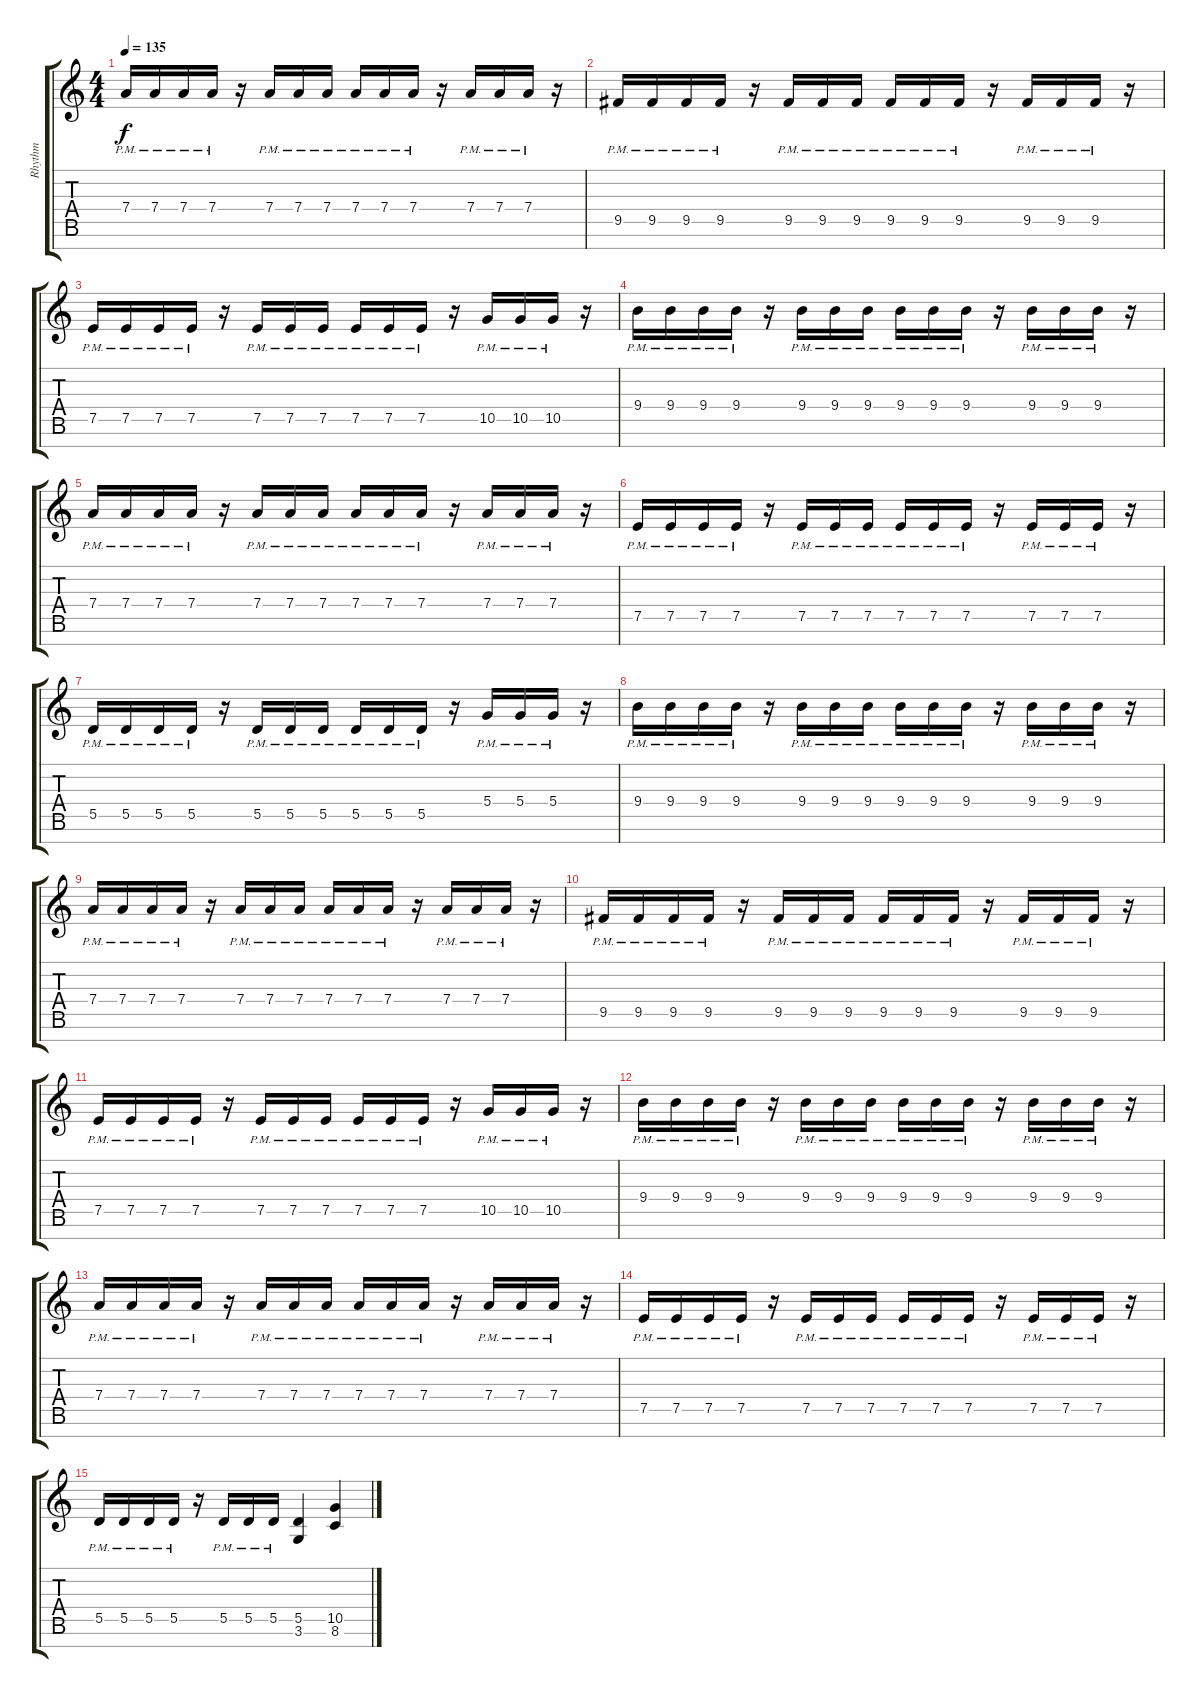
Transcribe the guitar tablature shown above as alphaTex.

\track ("Rhythm" "Rhythm") {instrument distortionguitar}
\staff {score tabs}
\tuning (E4 B3 G3 D3 A2 E2 B1) {hide}
\ts (4 4)
\tempo 135
\clef g2
\ks c
7.4{pm}.16{dy f} 7.4{pm}.16 7.4{pm}.16 7.4{pm}.16 r.16 7.4{pm}.16 7.4{pm}.16 7.4{pm}.16 7.4{pm}.16 7.4{pm}.16 7.4{pm}.16 r.16 7.4{pm}.16 7.4{pm}.16 7.4{pm}.16 r.16 |
9.5{pm}.16 9.5{pm}.16 9.5{pm}.16 9.5{pm}.16 r.16 9.5{pm}.16 9.5{pm}.16 9.5{pm}.16 9.5{pm}.16 9.5{pm}.16 9.5{pm}.16 r.16 9.5{pm}.16 9.5{pm}.16 9.5{pm}.16 r.16 |
7.5{pm}.16 7.5{pm}.16 7.5{pm}.16 7.5{pm}.16 r.16 7.5{pm}.16 7.5{pm}.16 7.5{pm}.16 7.5{pm}.16 7.5{pm}.16 7.5{pm}.16 r.16 10.5{pm}.16 10.5{pm}.16 10.5{pm}.16 r.16 |
9.4{pm}.16 9.4{pm}.16 9.4{pm}.16 9.4{pm}.16 r.16 9.4{pm}.16 9.4{pm}.16 9.4{pm}.16 9.4{pm}.16 9.4{pm}.16 9.4{pm}.16 r.16 9.4{pm}.16 9.4{pm}.16 9.4{pm}.16 r.16 |
7.4{pm}.16 7.4{pm}.16 7.4{pm}.16 7.4{pm}.16 r.16 7.4{pm}.16 7.4{pm}.16 7.4{pm}.16 7.4{pm}.16 7.4{pm}.16 7.4{pm}.16 r.16 7.4{pm}.16 7.4{pm}.16 7.4{pm}.16 r.16 |
7.5{pm}.16 7.5{pm}.16 7.5{pm}.16 7.5{pm}.16 r.16 7.5{pm}.16 7.5{pm}.16 7.5{pm}.16 7.5{pm}.16 7.5{pm}.16 7.5{pm}.16 r.16 7.5{pm}.16 7.5{pm}.16 7.5{pm}.16 r.16 |
5.5{pm}.16 5.5{pm}.16 5.5{pm}.16 5.5{pm}.16 r.16 5.5{pm}.16 5.5{pm}.16 5.5{pm}.16 5.5{pm}.16 5.5{pm}.16 5.5{pm}.16 r.16 5.4{pm}.16 5.4{pm}.16 5.4{pm}.16 r.16 |
9.4{pm}.16 9.4{pm}.16 9.4{pm}.16 9.4{pm}.16 r.16 9.4{pm}.16 9.4{pm}.16 9.4{pm}.16 9.4{pm}.16 9.4{pm}.16 9.4{pm}.16 r.16 9.4{pm}.16 9.4{pm}.16 9.4{pm}.16 r.16 |
7.4{pm}.16 7.4{pm}.16 7.4{pm}.16 7.4{pm}.16 r.16 7.4{pm}.16 7.4{pm}.16 7.4{pm}.16 7.4{pm}.16 7.4{pm}.16 7.4{pm}.16 r.16 7.4{pm}.16 7.4{pm}.16 7.4{pm}.16 r.16 |
9.5{pm}.16 9.5{pm}.16 9.5{pm}.16 9.5{pm}.16 r.16 9.5{pm}.16 9.5{pm}.16 9.5{pm}.16 9.5{pm}.16 9.5{pm}.16 9.5{pm}.16 r.16 9.5{pm}.16 9.5{pm}.16 9.5{pm}.16 r.16 |
7.5{pm}.16 7.5{pm}.16 7.5{pm}.16 7.5{pm}.16 r.16 7.5{pm}.16 7.5{pm}.16 7.5{pm}.16 7.5{pm}.16 7.5{pm}.16 7.5{pm}.16 r.16 10.5{pm}.16 10.5{pm}.16 10.5{pm}.16 r.16 |
9.4{pm}.16 9.4{pm}.16 9.4{pm}.16 9.4{pm}.16 r.16 9.4{pm}.16 9.4{pm}.16 9.4{pm}.16 9.4{pm}.16 9.4{pm}.16 9.4{pm}.16 r.16 9.4{pm}.16 9.4{pm}.16 9.4{pm}.16 r.16 |
7.4{pm}.16 7.4{pm}.16 7.4{pm}.16 7.4{pm}.16 r.16 7.4{pm}.16 7.4{pm}.16 7.4{pm}.16 7.4{pm}.16 7.4{pm}.16 7.4{pm}.16 r.16 7.4{pm}.16 7.4{pm}.16 7.4{pm}.16 r.16 |
7.5{pm}.16 7.5{pm}.16 7.5{pm}.16 7.5{pm}.16 r.16 7.5{pm}.16 7.5{pm}.16 7.5{pm}.16 7.5{pm}.16 7.5{pm}.16 7.5{pm}.16 r.16 7.5{pm}.16 7.5{pm}.16 7.5{pm}.16 r.16 |
5.5{pm}.16 5.5{pm}.16 5.5{pm}.16 5.5{pm}.16 r.16 5.5{pm}.16 5.5{pm}.16 5.5{pm}.16 (5.5 3.6).4 (10.5 8.6).4
